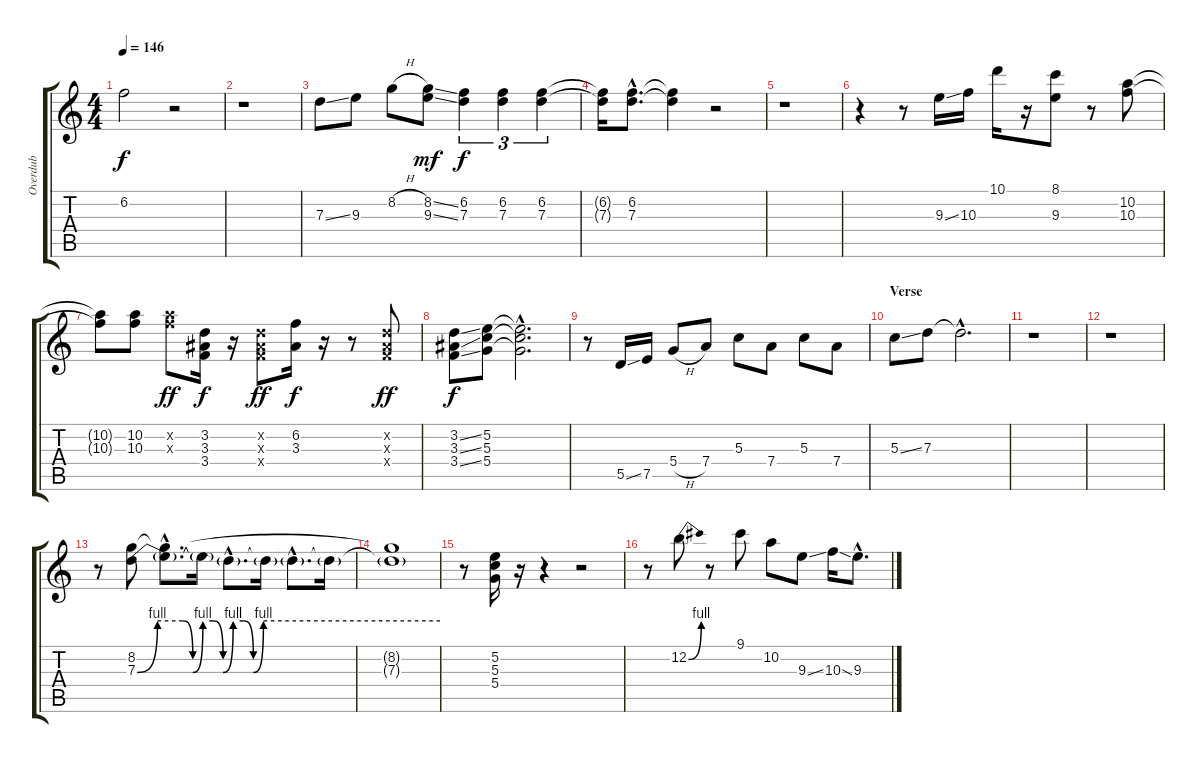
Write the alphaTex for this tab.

\track ("Overdub" "Overdub") {instrument fretlessbass}
\staff {score tabs}
\tuning (E4 B3 G3 D3 A2 E2) {hide}
\ts (4 4)
\tempo 146
\clef g2
\ks c
6.2.2{dy f} r.2 |
r.1 |
7.3{ss}.8 9.3.8 8.2{h}.8 (8.2{ss} 9.3{ss}).8{dy mf} (6.2 7.3).4{tu (3 2) dy f} (6.2 7.3).4{tu (3 2)} (6.2 7.3).4{tu (3 2)} |
(6.2{t} 7.3{t}).16 (6.2{hac} 7.3{hac}).8{d} (6.2{t} 7.3{t}).4 r.2 |
r.1 |
r.4 r.8 9.3{ss}.16 10.3.16 10.1.16 r.16 (8.1 9.3).8 r.8 (10.2 10.3).8 |
(10.2{t} 10.3{t}).8 (10.2 10.3).8 (10.2{x} 10.3{x}).8{dy ff} (3.2 3.3 3.4).16{dy f} r.16 (3.2{x} 3.3{x} 3.4{x}).8{dy ff} (6.2 3.3).16{dy f} r.16 r.8 (3.2{x} 3.3{x} 3.4{x}).8{dy ff} |
(3.2{ss} 3.3{ss} 3.4{ss}).8{dy f} (5.2 5.3 5.4).8 (5.2{hac t} 5.3{hac t} 5.4{hac t}).2{d} |
r.8 5.5{ss}.16 7.5.16 5.4{h}.8 7.4.8 5.3.8 7.4.8 5.3.8 7.4.8 |
\section ("" "Verse")
5.3{ss}.8 7.3.8 7.3{hac t}.2{d} |
r.1 |
r.1 |
r.8 (8.2 7.3{be (custom 0 0 4 4 9 4 11 0 13 4 15 4 17 0 19 4 21 4 23 0 25 4 60 4)}).8 (8.2{hac t} 7.3{hac t}).8{d} 7.3{t}.16 7.3{hac t}.8{d} 7.3{t}.16 7.3{hac t}.8{d} 7.3{t}.16 |
(8.2{t} 7.3{t}).1 |
r.8 (5.2 5.3 5.4).16 r.16 r.4 r.2 |
r.8 12.2{be (bend 0 0 60 4)}.8 r.8 9.1.8 10.2.8 9.3{ss}.8 10.3{ss}.16 9.3{hac}.8{d}
